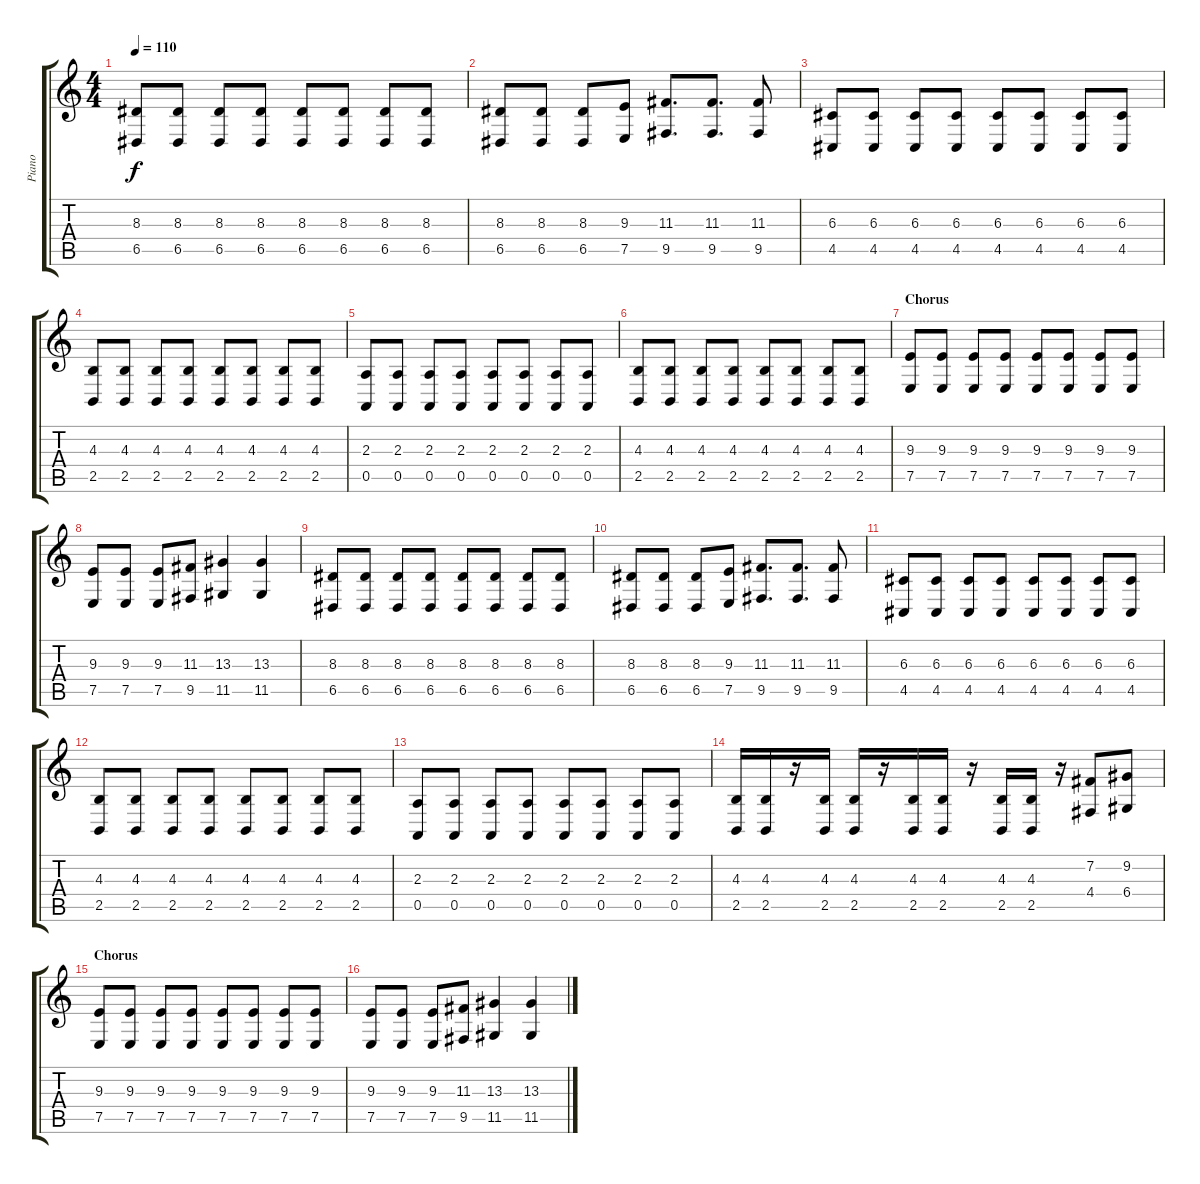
\track ("Piano" "Piano") {instrument acousticgrandpiano}
\staff {score tabs}
\tuning (E4 B3 G3 D3 A2 E2) {hide}
\ts (4 4)
\tempo 110
\clef g2
\ks c
(8.3 6.5).8{dy f} (8.3 6.5).8 (8.3 6.5).8 (8.3 6.5).8 (8.3 6.5).8 (8.3 6.5).8 (8.3 6.5).8 (8.3 6.5).8 |
(8.3 6.5).8 (8.3 6.5).8 (8.3 6.5).8 (9.3 7.5).8 (11.3 9.5).8{d} (11.3 9.5).8{d} (11.3 9.5).8 |
(6.3 4.5).8 (6.3 4.5).8 (6.3 4.5).8 (6.3 4.5).8 (6.3 4.5).8 (6.3 4.5).8 (6.3 4.5).8 (6.3 4.5).8 |
(4.3 2.5).8 (4.3 2.5).8 (4.3 2.5).8 (4.3 2.5).8 (4.3 2.5).8 (4.3 2.5).8 (4.3 2.5).8 (4.3 2.5).8 |
(2.3 0.5).8 (2.3 0.5).8 (2.3 0.5).8 (2.3 0.5).8 (2.3 0.5).8 (2.3 0.5).8 (2.3 0.5).8 (2.3 0.5).8 |
(4.3 2.5).8 (4.3 2.5).8 (4.3 2.5).8 (4.3 2.5).8 (4.3 2.5).8 (4.3 2.5).8 (4.3 2.5).8 (4.3 2.5).8 |
\section ("" "Chorus")
(9.3 7.5).8 (9.3 7.5).8 (9.3 7.5).8 (9.3 7.5).8 (9.3 7.5).8 (9.3 7.5).8 (9.3 7.5).8 (9.3 7.5).8 |
(9.3 7.5).8 (9.3 7.5).8 (9.3 7.5).8 (11.3 9.5).8 (13.3 11.5).4 (13.3 11.5).4 |
(8.3 6.5).8 (8.3 6.5).8 (8.3 6.5).8 (8.3 6.5).8 (8.3 6.5).8 (8.3 6.5).8 (8.3 6.5).8 (8.3 6.5).8 |
(8.3 6.5).8 (8.3 6.5).8 (8.3 6.5).8 (9.3 7.5).8 (11.3 9.5).8{d} (11.3 9.5).8{d} (11.3 9.5).8 |
(6.3 4.5).8 (6.3 4.5).8 (6.3 4.5).8 (6.3 4.5).8 (6.3 4.5).8 (6.3 4.5).8 (6.3 4.5).8 (6.3 4.5).8 |
(4.3 2.5).8 (4.3 2.5).8 (4.3 2.5).8 (4.3 2.5).8 (4.3 2.5).8 (4.3 2.5).8 (4.3 2.5).8 (4.3 2.5).8 |
(2.3 0.5).8 (2.3 0.5).8 (2.3 0.5).8 (2.3 0.5).8 (2.3 0.5).8 (2.3 0.5).8 (2.3 0.5).8 (2.3 0.5).8 |
(4.3 2.5).16 (4.3 2.5).16 r.16 (4.3 2.5).16 (4.3 2.5).16 r.16 (4.3 2.5).16 (4.3 2.5).16 r.16 (4.3 2.5).16 (4.3 2.5).16 r.16 (7.2 4.4).8 (9.2 6.4).8 |
\section ("" "Chorus")
(9.3 7.5).8 (9.3 7.5).8 (9.3 7.5).8 (9.3 7.5).8 (9.3 7.5).8 (9.3 7.5).8 (9.3 7.5).8 (9.3 7.5).8 |
(9.3 7.5).8 (9.3 7.5).8 (9.3 7.5).8 (11.3 9.5).8 (13.3 11.5).4 (13.3 11.5).4
